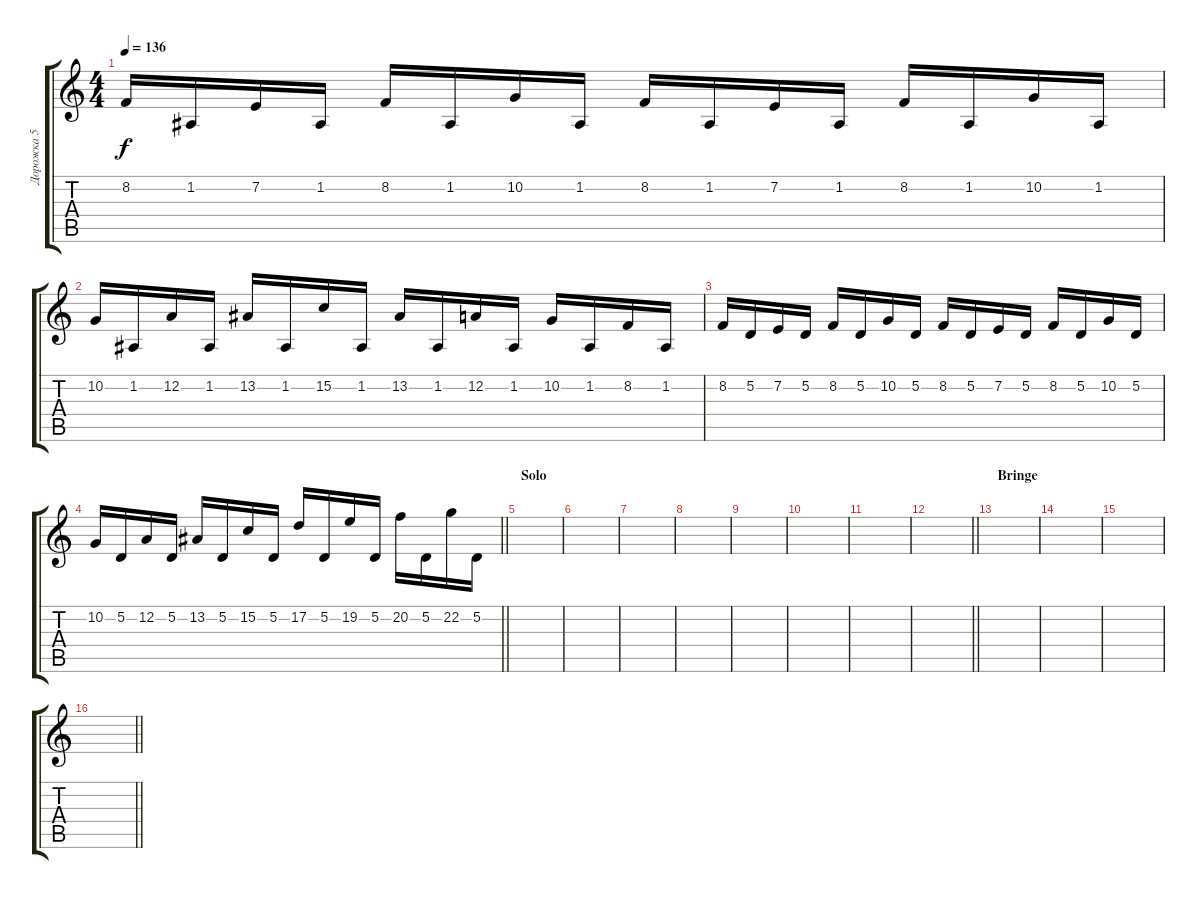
\track ("Дорожка 5" "Дорожка 5") {instrument stringensemble1}
\staff {score tabs}
\tuning (D4 A3 F3 C3 G2 D2) {hide}
\ts (4 4)
\tempo 136
\clef g2
\ks c
8.2.16{dy f} 1.2.16 7.2.16 1.2.16 8.2.16 1.2.16 10.2.16 1.2.16 8.2.16 1.2.16 7.2.16 1.2.16 8.2.16 1.2.16 10.2.16 1.2.16 |
10.2.16 1.2.16 12.2.16 1.2.16 13.2.16 1.2.16 15.2.16 1.2.16 13.2.16 1.2.16 12.2.16 1.2.16 10.2.16 1.2.16 8.2.16 1.2.16 |
8.2.16 5.2.16 7.2.16 5.2.16 8.2.16 5.2.16 10.2.16 5.2.16 8.2.16 5.2.16 7.2.16 5.2.16 8.2.16 5.2.16 10.2.16 5.2.16 |
\barLineRight lightlight
10.2.16 5.2.16 12.2.16 5.2.16 13.2.16 5.2.16 15.2.16 5.2.16 17.2.16 5.2.16 19.2.16 5.2.16 20.2.16 5.2.16 22.2.16 5.2.16 |
\section ("" "Solo")
|
|
|
|
|
|
|
\barLineRight lightlight
|
\section ("" "Bringe")
|
|
|
\barLineRight lightlight
